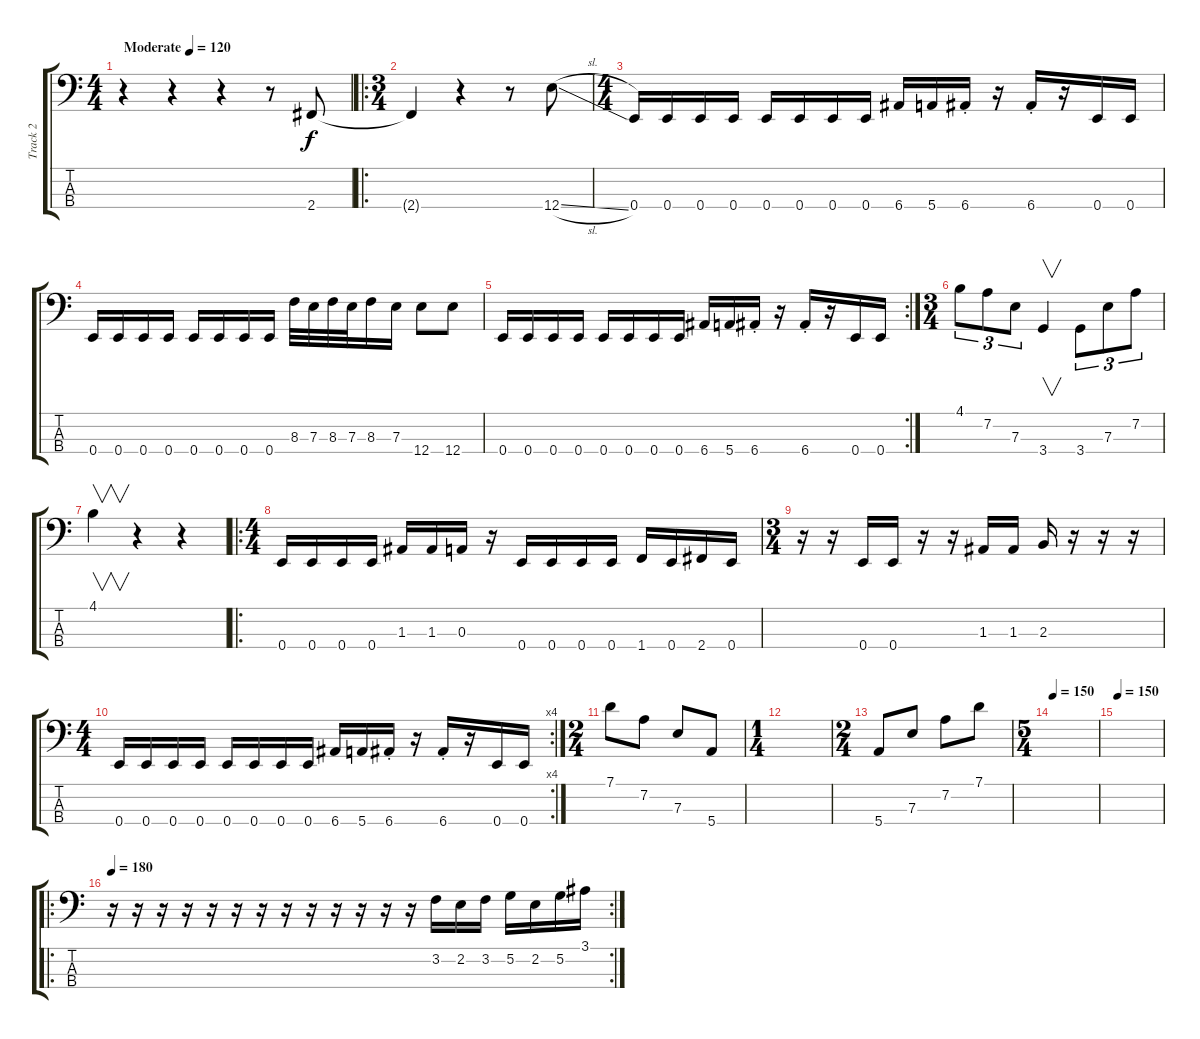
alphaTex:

\track ("Track 2" "Track 2") {instrument synthbass1}
\staff {score tabs}
\tuning (G2 D2 A1 E1) {hide}
\ts (4 4)
\tempo (120 "Moderate")
\tempo 100
\tempo (120 "Moderate")
\clef f4
\ks c
r.4{dy f instrument synthbass1} r.4 r.4 r.8 2.4.8 |
\ro
\ts (3 4)
2.4{t}.4 r.4 r.8 12.4{sl}.8 |
\ts (4 4)
0.4.16 0.4.16 0.4.16 0.4.16 0.4.16 0.4.16 0.4.16 0.4.16 6.4.16 5.4.16 6.4{st}.16 r.16 6.4{st}.16 r.16 0.4.16 0.4.16 |
0.4.16 0.4.16 0.4.16 0.4.16 0.4.16 0.4.16 0.4.16 0.4.16 8.3.32 7.3.32 8.3.32 7.3.32 8.3.16 7.3.16 12.4.8 12.4.8 |
\rc 2
0.4.16 0.4.16 0.4.16 0.4.16 0.4.16 0.4.16 0.4.16 0.4.16 6.4.16 5.4.16 6.4{st}.16 r.16 6.4{st}.16 r.16 0.4.16 0.4.16 |
\ts (3 4)
4.1.8{tu (3 2)} 7.2.8{tu (3 2)} 7.3.8{tu (3 2)} 3.4.4{v} 3.4.8{tu (3 2)} 7.3.8{tu (3 2)} 7.2.8{tu (3 2)} |
4.1.4{v} r.4 r.4 |
\ro
\ts (4 4)
0.4.16 0.4.16 0.4.16 0.4.16 1.3.16 1.3.16 0.3.16 r.16 0.4.16 0.4.16 0.4.16 0.4.16 1.4.16 0.4.16 2.4.16 0.4.16 |
\ts (3 4)
r.16 r.16 0.4.16 0.4.16 r.16 r.16 1.3.16 1.3.16 2.3.16 r.16 r.16 r.16 |
\rc 4
\ts (4 4)
0.4.16 0.4.16 0.4.16 0.4.16 0.4.16 0.4.16 0.4.16 0.4.16 6.4.16 5.4.16 6.4{st}.16 r.16 6.4{st}.16 r.16 0.4.16 0.4.16 |
\ts (2 4)
7.1.8 7.2.8 7.3.8 5.4.8 |
\ts (1 4)
|
\ts (2 4)
5.4.8 7.3.8 7.2.8 7.1.8 |
\ts (5 4)
\tempo 150
|
\tempo 150
|
\ro
\rc 2
\tempo 180
r.16 r.16 r.16 r.16 r.16 r.16 r.16 r.16 r.16 r.16 r.16 r.16 r.16 3.2.16 2.2.16 3.2.16 5.2.16 2.2.16 5.2.16 3.1.16
